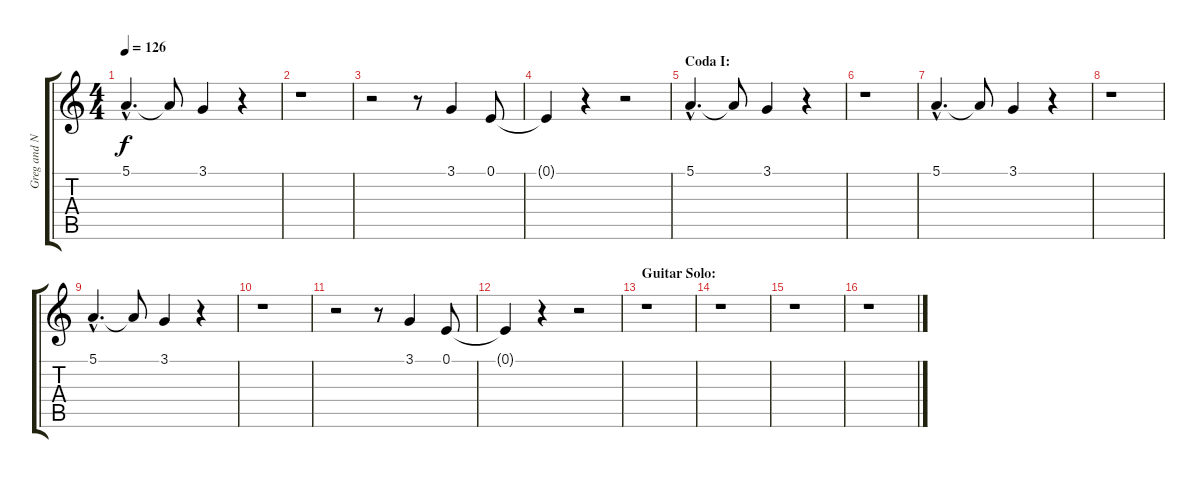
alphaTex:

\track ("Greg and Noodles - Bck. Voice" "Greg and N") {instrument choiraahs}
\staff {score tabs}
\tuning (E4 B3 G3 D3 A2 E2) {hide}
\ts (4 4)
\tempo 126
\clef g2
\ks c
5.1{hac}.4{d dy f} 5.1{t}.8 3.1.4 r.4 |
r.1 |
r.2 r.8 3.1.4 0.1.8 |
0.1{t}.4 r.4 r.2 |
\section ("" "Coda I:")
5.1{hac}.4{d} 5.1{t}.8 3.1.4 r.4 |
r.1 |
5.1{hac}.4{d} 5.1{t}.8 3.1.4 r.4 |
r.1 |
5.1{hac}.4{d} 5.1{t}.8 3.1.4 r.4 |
r.1 |
r.2 r.8 3.1.4 0.1.8 |
0.1{t}.4 r.4 r.2 |
\section ("" "Guitar Solo:")
r.1 |
r.1 |
r.1 |
r.1
